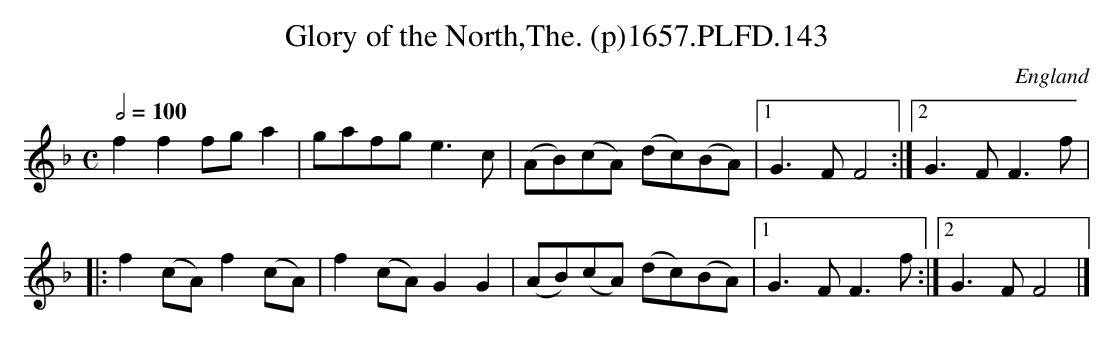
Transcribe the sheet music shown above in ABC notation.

X:1
T:Glory of the North,The. (p)1657.PLFD.143
M:C
L:1/8
Q:1/2=100
O:England
K:F
f2f2fga2|gafge3c|(AB)(cA) (dc)(BA)|1G3FF4:|2G3FF3f|
|:f2(cA)f2(cA)|f2(cA)G2G2|(AB)(cA) (dc)(BA)|1G3FF3f:|2G3FF4|]
